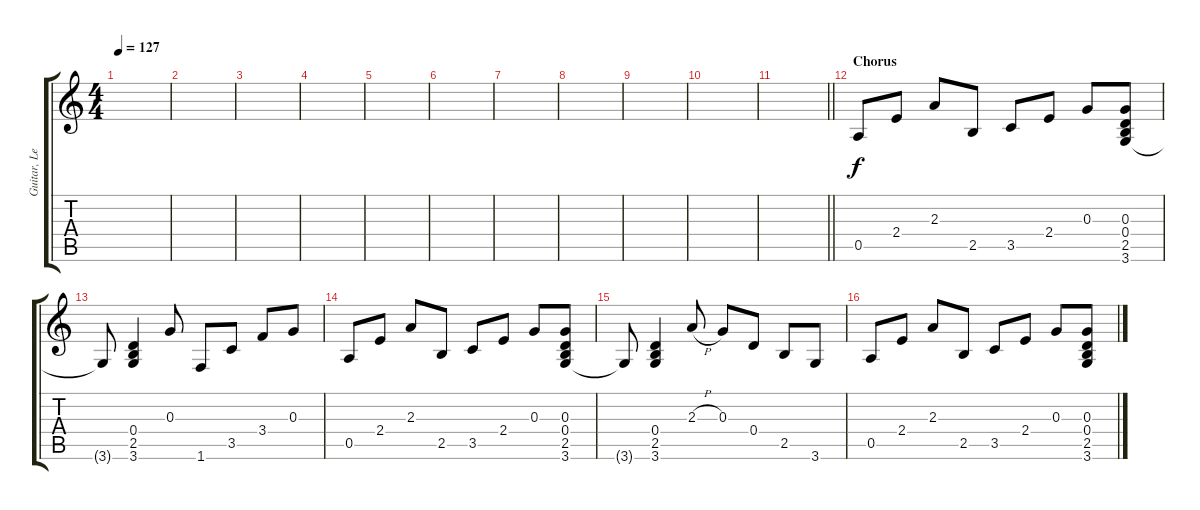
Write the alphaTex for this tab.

\track ("Guitar, Lead" "Guitar, Le") {instrument overdrivenguitar}
\staff {score tabs}
\tuning (E4 B3 G3 D3 A2 E2) {hide}
\ts (4 4)
\tempo 127
\clef g2
\ks c
|
|
|
|
|
|
|
|
|
|
\barLineRight lightlight
|
\section ("" "Chorus")
0.5.8 2.4.8 2.3.8 2.5.8 3.5.8 2.4.8 0.3.8 (0.3 0.4 2.5 3.6).8 |
3.6{t}.8 (0.4 2.5 3.6).4 0.3.8 1.6.8 3.5.8 3.4.8 0.3.8 |
0.5.8 2.4.8 2.3.8 2.5.8 3.5.8 2.4.8 0.3.8 (0.3 0.4 2.5 3.6).8 |
3.6{t}.8 (0.4 2.5 3.6).4 2.3{h}.8 0.3.8 0.4.8 2.5.8 3.6.8 |
0.5.8 2.4.8 2.3.8 2.5.8 3.5.8 2.4.8 0.3.8 (0.3 0.4 2.5 3.6).8
